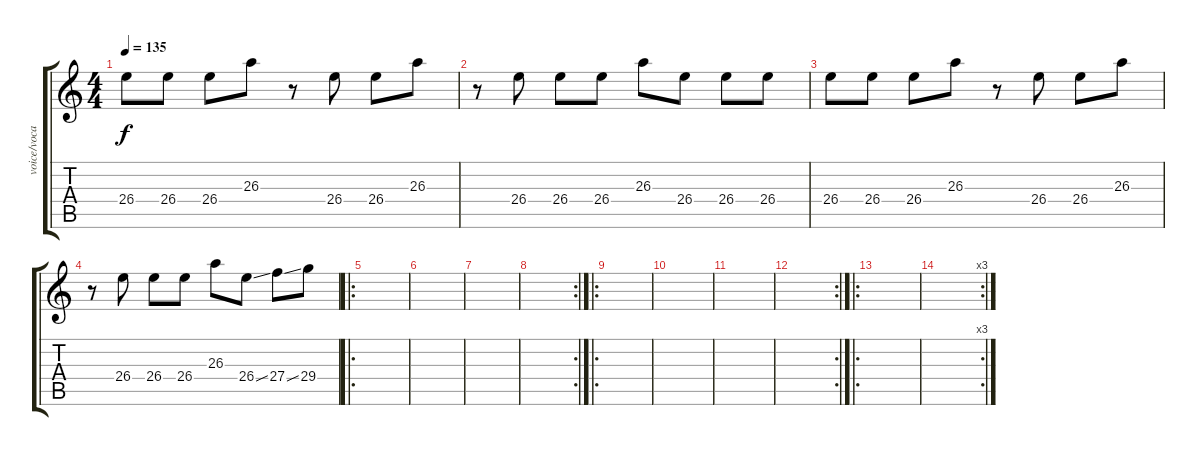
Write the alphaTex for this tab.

\track ("voice/vocal" "voice/voca") {instrument lead2sawtooth}
\staff {score tabs}
\tuning (E4 B3 G3 D3 A2 E2) {hide}
\ts (4 4)
\tempo 135
\clef g2
\ks c
26.4.8{dy f instrument lead6voice} 26.4.8 26.4.8 26.3.8 r.8 26.4.8 26.4.8 26.3.8 |
r.8 26.4.8 26.4.8 26.4.8 26.3.8 26.4.8 26.4.8 26.4.8 |
26.4.8 26.4.8 26.4.8 26.3.8 r.8 26.4.8 26.4.8 26.3.8 |
r.8 26.4.8 26.4.8 26.4.8 26.3.8 26.4{ss}.8 27.4{ss}.8 29.4.8 |
\ro
|
|
|
\rc 2
|
\ro
|
|
|
\rc 2
|
\ro
|
\rc 3
